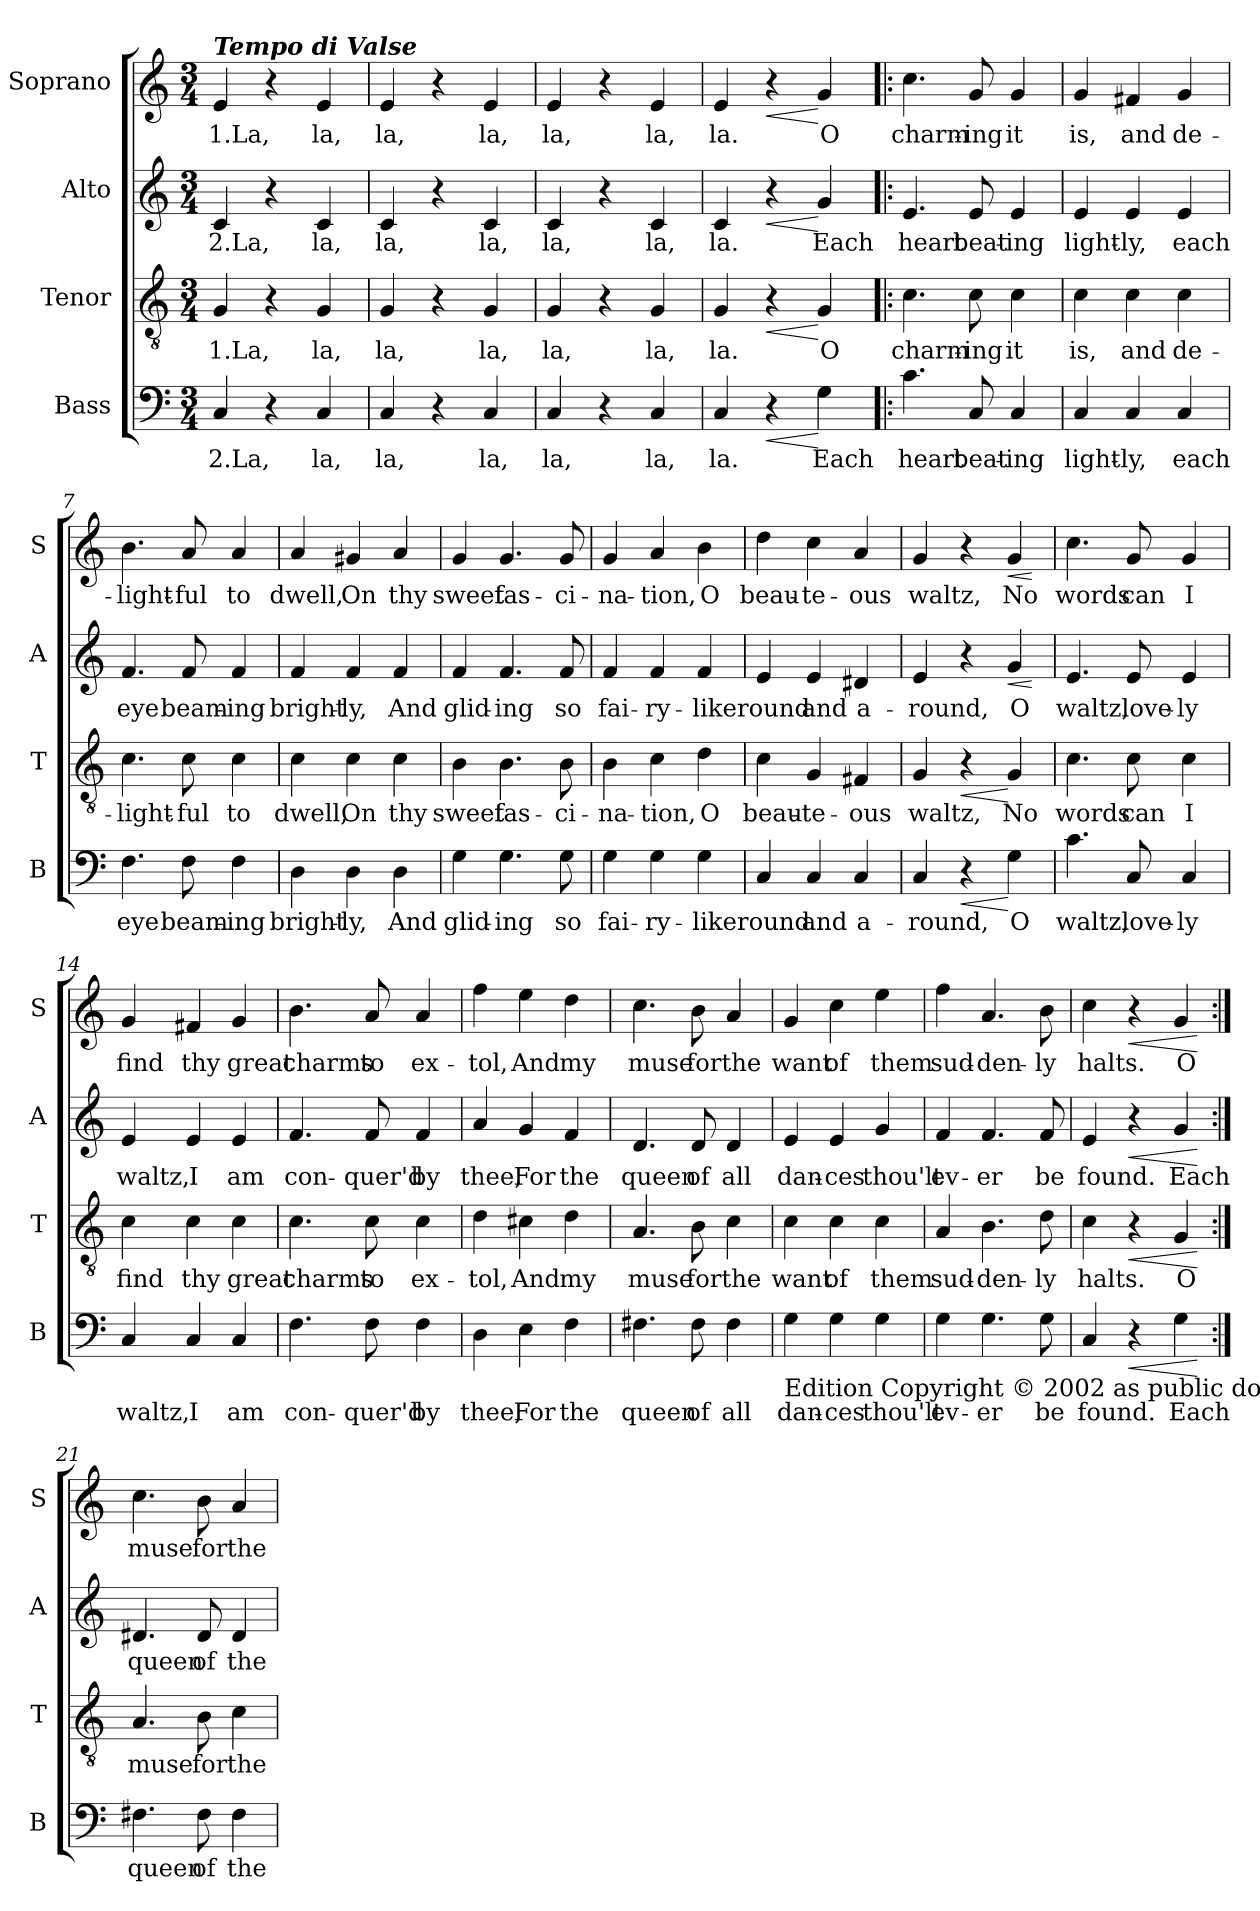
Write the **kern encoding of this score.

**kern	**text	**dynam	**kern	**text	**dynam	**kern	**text	**dynam	**kern	**text	**dynam
*part4	*part4	*part4	*part3	*part3	*part3	*part2	*part2	*part2	*part1	*part1	*part1
*staff4	*staff4	*staff4	*staff3	*staff3	*staff3	*staff2	*staff2	*staff2	*staff1	*staff1	*staff1
*I"Bass	*	*	*I"Tenor	*	*	*I"Alto	*	*	*I"Soprano	*	*
*I'B	*	*	*I'T	*	*	*I'A	*	*	*I'S	*	*
*clefF4	*	*	*clefGv2	*	*	*clefG2	*	*	*clefG2	*	*
*k[]	*	*	*k[]	*	*	*k[]	*	*	*k[]	*	*
*C:	*	*	*C:	*	*	*C:	*	*	*C:	*	*
*M3/4	*	*	*M3/4	*	*	*M3/4	*	*	*M3/4	*	*
=1	=1	=1	=1	=1	=1	=1	=1	=1	=1	=1	=1
!	!	!	!	!	!	!	!	!	!LO:TX:a:Bi:t=Tempo di Valse	!	!
4C/	2.La,	.	4G/	1.La,	.	4c/	2.La,	.	4e/	1.La,	.
4r	.	.	4r	.	.	4r	.	.	4r	.	.
4C/	la,	.	4G/	la,	.	4c/	la,	.	4e/	la,	.
=2	=2	=2	=2	=2	=2	=2	=2	=2	=2	=2	=2
4C/	la,	.	4G/	la,	.	4c/	la,	.	4e/	la,	.
4r	.	.	4r	.	.	4r	.	.	4r	.	.
4C/	la,	.	4G/	la,	.	4c/	la,	.	4e/	la,	.
=3	=3	=3	=3	=3	=3	=3	=3	=3	=3	=3	=3
4C/	la,	.	4G/	la,	.	4c/	la,	.	4e/	la,	.
4r	.	.	4r	.	.	4r	.	.	4r	.	.
4C/	la,	.	4G/	la,	.	4c/	la,	.	4e/	la,	.
=4	=4	=4	=4	=4	=4	=4	=4	=4	=4	=4	=4
4C/	la.	.	4G/	la.	.	4c/	la.	.	4e/	la.	.
!	!	!LO:HP:b	!	!	!LO:HP:b	!	!	!LO:HP:b	!	!	!LO:HP:b
4r	.	<	4r	.	<	4r	.	<	4r	.	<
4G\	Each	[	4G/	O	[	4g/	Each	[	4g/	O	[
=5!|:	=5!|:	=5!|:	=5!|:	=5!|:	=5!|:	=5!|:	=5!|:	=5!|:	=5!|:	=5!|:	=5!|:
4.c\	heart	.	4.c\	charm-	.	4.e/	heart	.	4.cc\	charm-	.
8C/	beat-	.	8c\	-ing	.	8e/	beat-	.	8g/	-ing	.
4C/	-ing	.	4c\	it	.	4e/	-ing	.	4g/	it	.
=6	=6	=6	=6	=6	=6	=6	=6	=6	=6	=6	=6
4C/	light-	.	4c\	is,	.	4e/	light-	.	4g/	is,	.
4C/	-ly,	.	4c\	and	.	4e/	-ly,	.	4f#X/	and	.
4C/	each	.	4c\	de-	.	4e/	each	.	4g/	de-	.
=7	=7	=7	=7	=7	=7	=7	=7	=7	=7	=7	=7
4.F\	eye	.	4.c\	-light-	.	4.f/	eye	.	4.b\	-light-	.
8F\	beam-	.	8c\	-ful	.	8f/	beam-	.	8a/	-ful	.
4F\	-ing	.	4c\	to	.	4f/	-ing	.	4a/	to	.
!!LO:LB:g=z
=8	=8	=8	=8	=8	=8	=8	=8	=8	=8	=8	=8
4D\	bright-	.	4c\	dwell,	.	4f/	bright-	.	4a/	dwell,	.
4D\	-ly,	.	4c\	On	.	4f/	-ly,	.	4g#X/	On	.
4D\	And	.	4c\	thy	.	4f/	And	.	4a/	thy	.
=9	=9	=9	=9	=9	=9	=9	=9	=9	=9	=9	=9
4G\	glid-	.	4B\	sweet	.	4f/	glid-	.	4g/	sweet	.
4.G\	-ing	.	4.B\	fas-	.	4.f/	-ing	.	4.g/	fas-	.
8G\	so	.	8B\	-ci-	.	8f/	so	.	8g/	-ci-	.
=10	=10	=10	=10	=10	=10	=10	=10	=10	=10	=10	=10
4G\	fai-	.	4B\	-na-	.	4f/	fai-	.	4g/	-na-	.
4G\	-ry-	.	4c\	-tion,	.	4f/	-ry-	.	4a/	-tion,	.
4G\	-like	.	4d\	O	.	4f/	-like	.	4b\	O	.
=11	=11	=11	=11	=11	=11	=11	=11	=11	=11	=11	=11
4C/	round	.	4c\	beau-	.	4e/	round	.	4dd\	beau-	.
4C/	and	.	4G/	-te-	.	4e/	and	.	4cc\	-te-	.
4C/	a-	.	4F#X/	-ous	.	4d#X/	a-	.	4a/	-ous	.
=12	=12	=12	=12	=12	=12	=12	=12	=12	=12	=12	=12
4C/	-round,	.	4G/	waltz,	.	4e/	-round,	.	4g/	waltz,	.
!	!	!LO:HP:b	!	!	!LO:HP:b	!	!	!	!	!	!
4r	.	<	4r	.	<	4r	.	.	4r	.	.
!	!	!	!	!	!	!	!	!LO:HP:b	!	!	!LO:HP:b
4G\	O	[	4G/	No	[	4g/	O	<	4g/	No	<
.	.	.	.	.	.	.	.	[	.	.	[
=13	=13	=13	=13	=13	=13	=13	=13	=13	=13	=13	=13
4.c\	waltz,	.	4.c\	words	.	4.e/	waltz,	.	4.cc\	words	.
8C/	love-	.	8c\	can	.	8e/	love-	.	8g/	can	.
4C/	-ly	.	4c\	I	.	4e/	-ly	.	4g/	I	.
!!LO:LB:g=z
=14	=14	=14	=14	=14	=14	=14	=14	=14	=14	=14	=14
4C/	waltz,	.	4c\	find	.	4e/	waltz,	.	4g/	find	.
4C/	I	.	4c\	thy	.	4e/	I	.	4f#X/	thy	.
4C/	am	.	4c\	great	.	4e/	am	.	4g/	great	.
=15	=15	=15	=15	=15	=15	=15	=15	=15	=15	=15	=15
4.F\	con-	.	4.c\	charms	.	4.f/	con-	.	4.b\	charms	.
8F\	-quer'd	.	8c\	to	.	8f/	-quer'd	.	8a/	to	.
4F\	by	.	4c\	ex-	.	4f/	by	.	4a/	ex-	.
=16	=16	=16	=16	=16	=16	=16	=16	=16	=16	=16	=16
4D\	thee,	.	4d\	-tol,	.	4a/	thee,	.	4ff\	-tol,	.
4E\	For	.	4c#X\	And	.	4g/	For	.	4ee\	And	.
4F\	the	.	4d\	my	.	4f/	the	.	4dd\	my	.
=17	=17	=17	=17	=17	=17	=17	=17	=17	=17	=17	=17
4.F#X\	queen	.	4.A/	muse	.	4.d/	queen	.	4.cc\	muse	.
8F#\	of	.	8B\	for	.	8d/	of	.	8b\	for	.
4F#\	all	.	4c\	the	.	4d/	all	.	4a/	the	.
=18	=18	=18	=18	=18	=18	=18	=18	=18	=18	=18	=18
!LO:TX:b:t=Edition Copyright © 2002 as public domain. May be freely used.	!	!	!	!	!	!	!	!	!	!	!
4G\	dan-	.	4c\	want	.	4e/	dan-	.	4g/	want	.
4G\	-ces	.	4c\	of	.	4e/	-ces	.	4cc\	of	.
4G\	thou'lt	.	4c\	them	.	4g/	thou'lt	.	4ee\	them	.
=19	=19	=19	=19	=19	=19	=19	=19	=19	=19	=19	=19
4G\	ev-	.	4A/	sud-	.	4f/	ev-	.	4ff\	sud-	.
4.G\	-er	.	4.B\	-den-	.	4.f/	-er	.	4.a/	-den-	.
8G\	be	.	8d\	-ly	.	8f/	be	.	8b\	-ly	.
=20	=20	=20	=20	=20	=20	=20	=20	=20	=20	=20	=20
4C/	found.	.	4c\	halts.	.	4e/	found.	.	4cc\	halts.	.
!	!	!LO:HP:b	!	!	!LO:HP:b	!	!	!LO:HP:b	!	!	!LO:HP:b
4r	.	<	4r	.	<	4r	.	<	4r	.	<
4G\	Each	.	4G/	O	.	4g/	Each	.	4g/	O	.
.	.	[	.	.	[	.	.	[	.	.	[
!!LO:PB:g=z
=21:|!	=21:|!	=21:|!	=21:|!	=21:|!	=21:|!	=21:|!	=21:|!	=21:|!	=21:|!	=21:|!	=21:|!
4.F#X\	queen	.	4.A/	muse	.	4.d#X/	queen	.	4.cc\	muse	.
8F#\	of	.	8B\	for	.	8d#/	of	.	8b\	for	.
4F#\	the	.	4c\	the	.	4d#/	the	.	4a/	the	.
=	=	=	=	=	=	=	=	=	=	=	=
*-	*-	*-	*-	*-	*-	*-	*-	*-	*-	*-	*-
